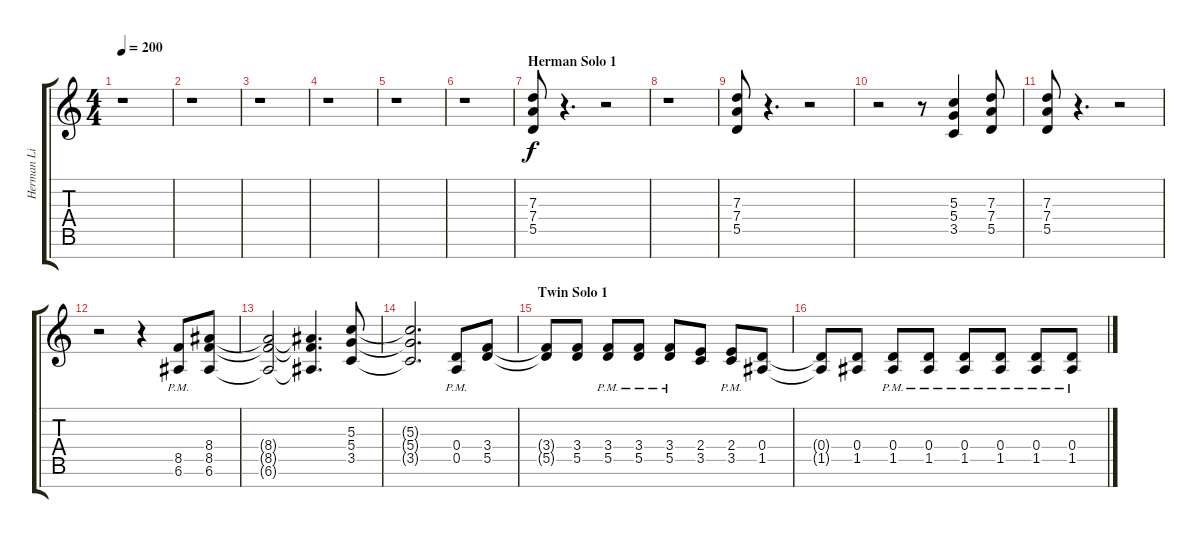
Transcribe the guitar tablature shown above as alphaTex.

\track ("Herman Li | Rhythm" "Herman Li ") {instrument distortionguitar}
\staff {score tabs}
\tuning (E4 B3 G3 D3 A2 E2 B1) {hide}
\ts (4 4)
\tempo 200
\clef g2
\ks c
r.1{dy f} |
r.1 |
r.1 |
r.1 |
r.1 |
r.1 |
\section ("" "Herman Solo 1")
(7.3 7.4 5.5).8 r.4{d} r.2 |
r.1 |
(7.3 7.4 5.5).8 r.4{d} r.2 |
r.2 r.8 (5.3 5.4 3.5).4 (7.3 7.4 5.5).8 |
(7.3 7.4 5.5).8 r.4{d} r.2 |
r.2 r.4 (8.5{pm} 6.6{pm}).8 (8.4 8.5 6.6).8 |
(8.4{t} 8.5{t} 6.6{t}).2 (8.4{t} 8.5{t} 6.6{t}).4{d} (5.3 5.4 3.5).8 |
(5.3{t} 5.4{t} 3.5{t}).2{d} (0.4{pm} 0.5{pm}).8 (3.4 5.5).8 |
\section ("" "Twin Solo 1")
(3.4{t} 5.5{t}).8 (3.4 5.5).8 (3.4{pm} 5.5{pm}).8 (3.4{pm} 5.5{pm}).8 (3.4{pm} 5.5{pm}).8 (2.4 3.5).8 (2.4{pm} 3.5{pm}).8 (0.4 1.5).8 |
(0.4{t} 1.5{t}).8 (0.4 1.5).8 (0.4{pm} 1.5{pm}).8 (0.4{pm} 1.5{pm}).8 (0.4{pm} 1.5{pm}).8 (0.4{pm} 1.5{pm}).8 (0.4{pm} 1.5{pm}).8 (0.4{pm} 1.5{pm}).8
